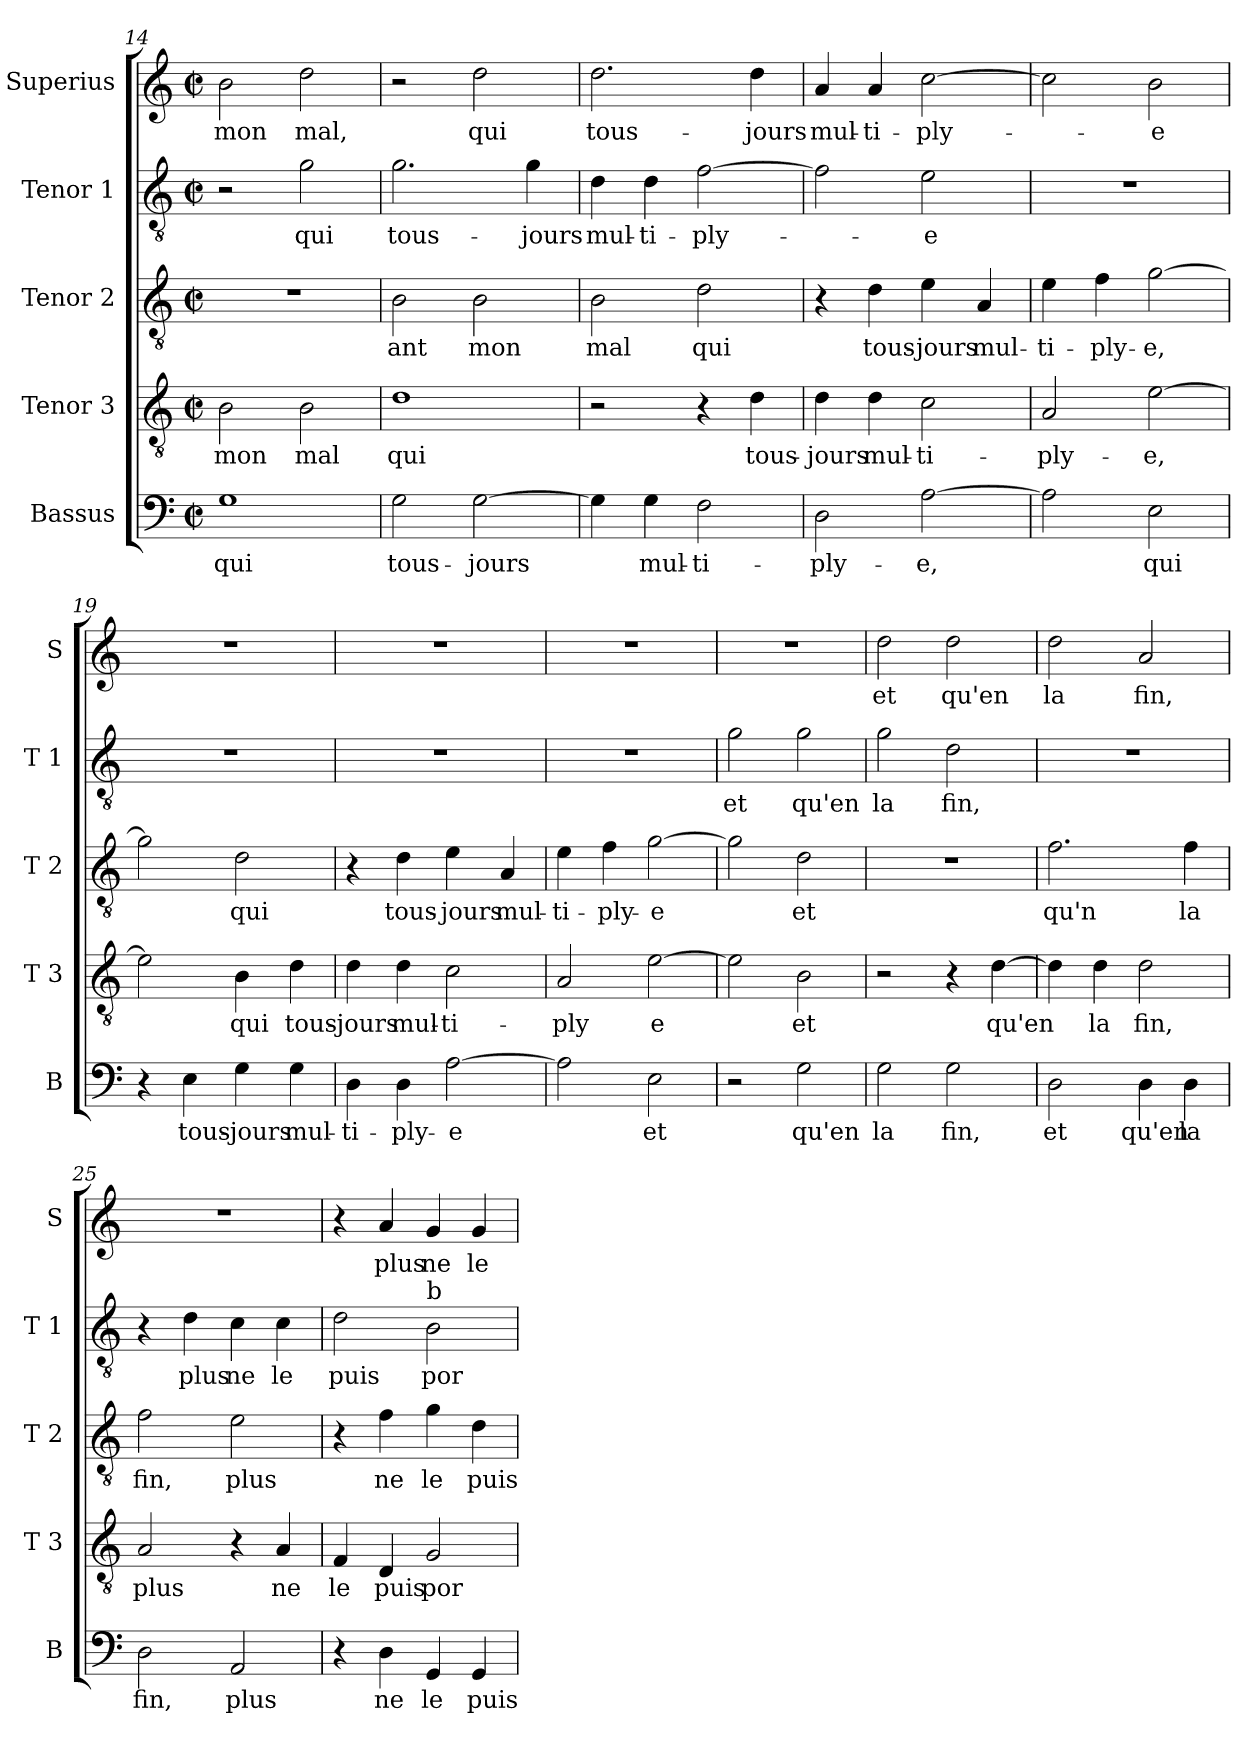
**kern	**text	**kern	**text	**kern	**text	**kern	**text	**kern	**text
*part5	*part5	*part4	*part4	*part3	*part3	*part2	*part2	*part1	*part1
*staff5	*staff5	*staff4	*staff4	*staff3	*staff3	*staff2	*staff2	*staff1	*staff1
*I"Bassus	*	*I"Tenor 3	*	*I"Tenor 2	*	*I"Tenor 1	*	*I"Superius	*
*I'B	*	*I'T 3	*	*I'T 2	*	*I'T 1	*	*I'S	*
!!LO:PB:g=z
*clefF4	*	*clefGv2	*	*clefGv2	*	*clefGv2	*	*clefG2	*
*k[]	*	*k[]	*	*k[]	*	*k[]	*	*k[]	*
*C:	*	*C:	*	*C:	*	*C:	*	*C:	*
*M2/2	*	*M2/2	*	*M2/2	*	*M2/2	*	*M2/2	*
*met(c|)	*	*met(c|)	*	*met(c|)	*	*met(c|)	*	*met(c|)	*
=14	=14	=14	=14	=14	=14	=14	=14	=14	=14
1G	qui	2B\	mon	1r	.	2r	.	2b\	mon
.	.	2B\	mal	.	.	2g\	qui	2dd\	mal,
=15	=15	=15	=15	=15	=15	=15	=15	=15	=15
2G\	tous-	1d	qui	2B\	-ant	2.g\	tous-	2r	.
[2G\	-jours	.	.	2B\	mon	.	.	2dd\	qui
.	.	.	.	.	.	4g\	-jours	.	.
=16	=16	=16	=16	=16	=16	=16	=16	=16	=16
4G\]	.	2r	.	2B\	mal	4d\	mul-	2.dd\	tous-
4G\	mul-	.	.	.	.	4d\	-ti-	.	.
2F\	-ti-	4r	.	2d\	qui	[2f\	-ply-	.	.
.	.	4d\	tous-	.	.	.	.	4dd\	-jours
=17	=17	=17	=17	=17	=17	=17	=17	=17	=17
2D\	-ply-	4d\	-jours	4r	.	2f\]	.	4a/	mul-
.	.	4d\	mul-	4d\	tous-	.	.	4a/	-ti-
[2A\	-e,	2c\	-ti-	4e\	-jours	2e\	-e	[2cc\	-ply-
.	.	.	.	4A/	mul-	.	.	.	.
=18	=18	=18	=18	=18	=18	=18	=18	=18	=18
2A\]	.	2A/	-ply-	4e\	-ti-	1r	.	2cc\]	.
.	.	.	.	4f\	-ply-	.	.	.	.
2E\	qui	[2e\	-e,	[2g\	-e,	.	.	2b\	-e
=19	=19	=19	=19	=19	=19	=19	=19	=19	=19
4r	.	2e\]	.	2g\]	.	1r	.	1r	.
4E\	tous-	.	.	.	.	.	.	.	.
4G\	-jours	4B\	qui	2d\	qui	.	.	.	.
4G\	mul-	4d\	tous-	.	.	.	.	.	.
=20	=20	=20	=20	=20	=20	=20	=20	=20	=20
4D\	-ti-	4d\	-jours	4r	.	1r	.	1r	.
4D\	-ply-	4d\	mul-	4d\	tous-	.	.	.	.
[2A\	-e	2c\	-ti-	4e\	-jours	.	.	.	.
.	.	.	.	4A/	mul-	.	.	.	.
!!LO:LB:g=z
=21	=21	=21	=21	=21	=21	=21	=21	=21	=21
2A\]	.	2A/	-ply	4e\	-ti-	1r	.	1r	.
.	.	.	.	4f\	-ply-	.	.	.	.
2E\	et	[2e\	e	[2g\	-e	.	.	.	.
=22	=22	=22	=22	=22	=22	=22	=22	=22	=22
2r	.	2e\]	.	2g\]	.	2g\	et	1r	.
2G\	qu'en	2B\	et	2d\	et	2g\	qu'en	.	.
=23	=23	=23	=23	=23	=23	=23	=23	=23	=23
2G\	la	2r	.	1r	.	2g\	la	2dd\	et
2G\	fin,	4r	.	.	.	2d\	fin,	2dd\	qu'en
.	.	[4d\	qu'en	.	.	.	.	.	.
=24	=24	=24	=24	=24	=24	=24	=24	=24	=24
2D\	et	4d\]	.	2.f\	qu'n	1r	.	2dd\	la
.	.	4d\	la	.	.	.	.	.	.
4D\	qu'en	2d\	fin,	.	.	.	.	2a/	fin,
4D\	la	.	.	4f\	la	.	.	.	.
=25	=25	=25	=25	=25	=25	=25	=25	=25	=25
2D\	fin,	2A/	plus	2f\	fin,	4r	.	1r	.
.	.	.	.	.	.	4d\	plus	.	.
2AA/	plus	4r	.	2e\	plus	4c\	ne	.	.
.	.	4A/	ne	.	.	4c\	le	.	.
=26	=26	=26	=26	=26	=26	=26	=26	=26	=26
4r	.	4F/	le	4r	.	2d\	puis	4r	.
4D\	ne	4D/	puis	4f\	ne	.	.	4a/	plus
!	!	!	!	!	!	!LO:TX:a:t=b	!	!	!
4GG/	le	2G/	por-	4g\	le	2B\	por-	4g/	ne
4GG/	puis	.	.	4d\	puis	.	.	4g/	le
=	=	=	=	=	=	=	=	=	=
*-	*-	*-	*-	*-	*-	*-	*-	*-	*-
